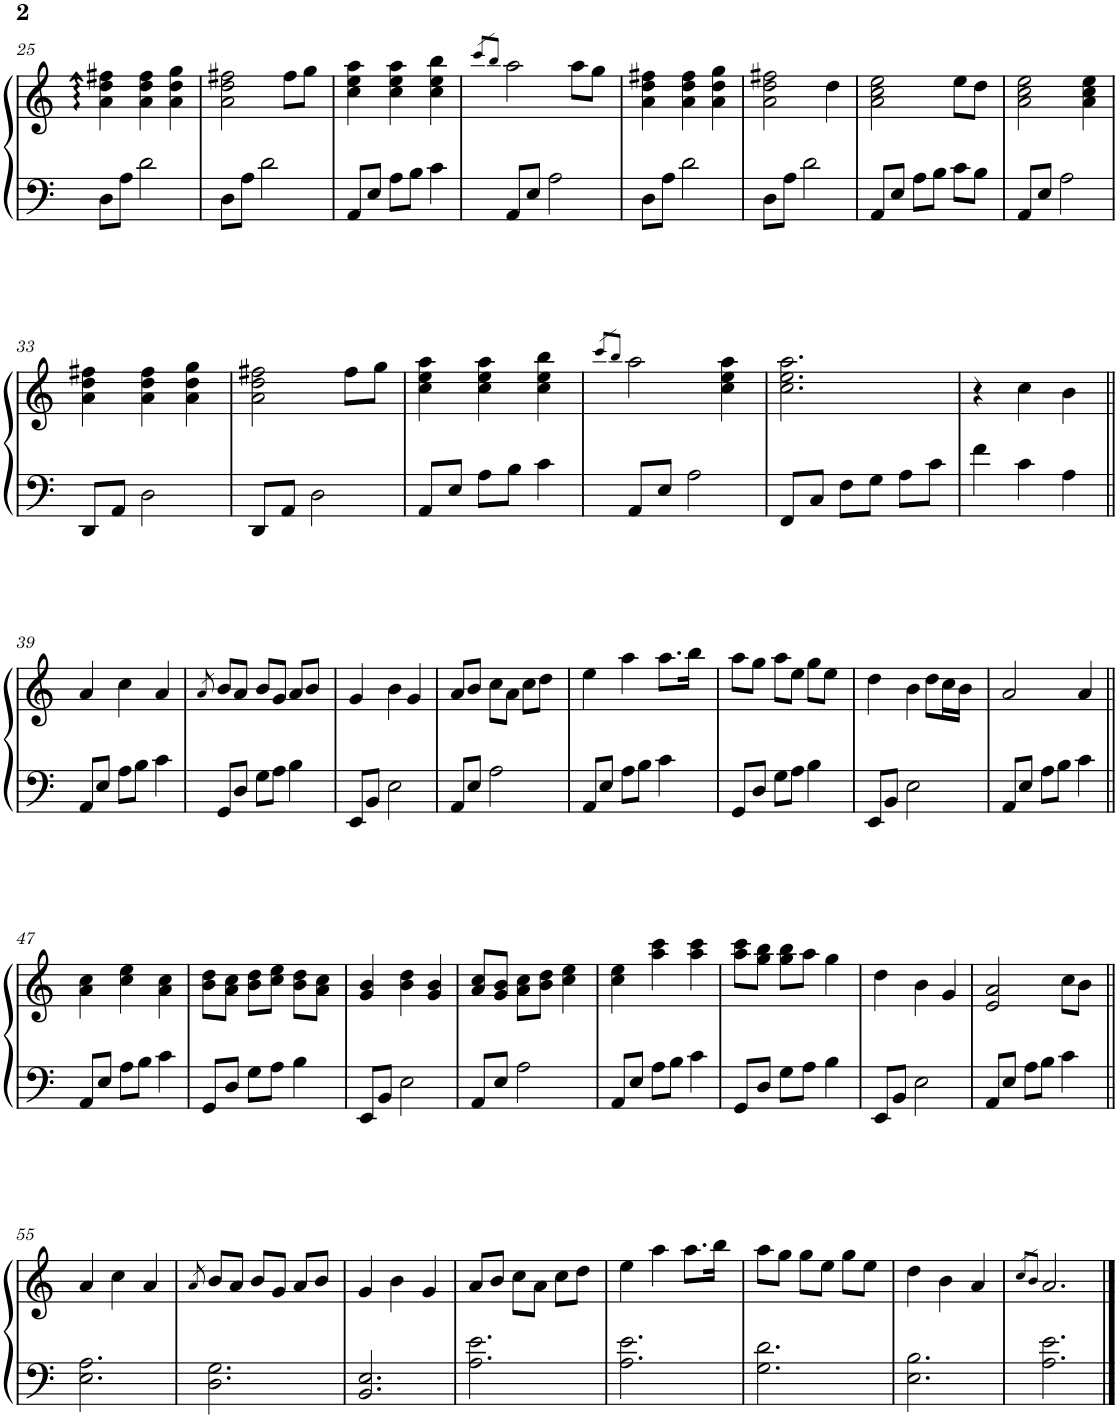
**kern	**kern
*part1	*part1
*staff2	*staff1
*I"Harp	*
*I'Hrp.	*
!!LO:PB:g=z
*clefF4	*clefG2
*k[]	*k[]
*M3/4	*M3/4
=25	=25
8D\L	4a\ 4dd\ 4ff#X\
8A\J	.
2d\	4a\ 4dd\ 4ff#\
.	4a\ 4dd\ 4gg\
=26	=26
8D\L	2a\ 2dd\ 2ff#X\
8A\J	.
2d\	.
.	8ff#\L
.	8gg\J
=27	=27
8AA/L	4cc\ 4ee\ 4aa\
8E/J	.
8A\L	4cc\ 4ee\ 4aa\
8B\J	.
4c\	4cc\ 4ee\ 4bb\
=28	=28
.	8qccc/L
.	8qbb/J
8AA/L	2aa\
8E/J	.
2A\	.
.	8aa\L
.	8gg\J
=29	=29
8D\L	4a\ 4dd\ 4ff#X\
8A\J	.
2d\	4a\ 4dd\ 4ff#\
.	4a\ 4dd\ 4gg\
=30	=30
8D\L	2a\ 2dd\ 2ff#X\
8A\J	.
2d\	.
.	4dd\
=31	=31
8AA/L	2a\ 2cc\ 2ee\
8E/J	.
8A\L	.
8B\J	.
8c\L	8ee\L
8B\J	8dd\J
=32	=32
8AA/L	2a\ 2cc\ 2ee\
8E/J	.
2A\	.
.	4a\ 4cc\ 4ee\
!!LO:LB:g=z
=33	=33
8DD/L	4a\ 4dd\ 4ff#X\
8AA/J	.
2D\	4a\ 4dd\ 4ff#\
.	4a\ 4dd\ 4gg\
=34	=34
8DD/L	2a\ 2dd\ 2ff#X\
8AA/J	.
2D\	.
.	8ff#\L
.	8gg\J
=35	=35
8AA/L	4cc\ 4ee\ 4aa\
8E/J	.
8A\L	4cc\ 4ee\ 4aa\
8B\J	.
4c\	4cc\ 4ee\ 4bb\
=36	=36
.	8qccc/L
.	8qbb/J
8AA/L	2aa\
8E/J	.
2A\	.
.	4cc\ 4ee\ 4aa\
=37	=37
8FF/L	2.cc\ 2.ee\ 2.aa\
8C/J	.
8F\L	.
8G\J	.
8A\L	.
8c\J	.
=38	=38
4f\	4r
4c\	4cc\
4A\	4b\
!!LO:LB:g=z
=39||	=39||
8AA/L	4a/
8E/J	.
8A\L	4cc\
8B\J	.
4c\	4a/
=40	=40
.	8qa/
8GG/L	8b/L
8D/J	8a/J
8G\L	8b/L
8A\J	8g/J
4B\	8a/L
.	8b/J
=41	=41
8EE/L	4g/
8BB/J	.
2E\	4b\
.	4g/
=42	=42
8AA/L	8a/L
8E/J	8b/J
2A\	8cc\L
.	8a\J
.	8cc\L
.	8dd\J
=43	=43
8AA/L	4ee\
8E/J	.
8A\L	4aa\
8B\J	.
4c\	8.aa\L
.	16bb\Jk
=44	=44
8GG/L	8aa\L
8D/J	8gg\J
8G\L	8aa\L
8A\J	8ee\J
4B\	8gg\L
.	8ee\J
=45	=45
8EE/L	4dd\
8BB/J	.
2E\	4b\
.	8dd\L
.	16cc\L
.	16b\JJ
=46	=46
8AA/L	2a/
8E/J	.
8A\L	.
8B\J	.
4c\	4a/
!!LO:LB:g=z
=47||	=47||
8AA/L	4a\ 4cc\
8E/J	.
8A\L	4cc\ 4ee\
8B\J	.
4c\	4a\ 4cc\
=48	=48
8GG/L	8b\ 8dd\L
8D/J	8a\ 8cc\J
8G\L	8b\ 8dd\L
8A\J	8cc\ 8ee\J
4B\	8b\ 8dd\L
.	8a\ 8cc\J
=49	=49
8EE/L	4g/ 4b/
8BB/J	.
2E\	4b\ 4dd\
.	4g/ 4b/
=50	=50
8AA/L	8a/ 8cc/L
8E/J	8g/ 8b/J
2A\	8a\ 8cc\L
.	8b\ 8dd\J
.	4cc\ 4ee\
=51	=51
8AA/L	4cc\ 4ee\
8E/J	.
8A\L	4aa\ 4ccc\
8B\J	.
4c\	4aa\ 4ccc\
=52	=52
8GG/L	8aa\ 8ccc\L
8D/J	8gg\ 8bb\J
8G\L	8gg\ 8bb\L
8A\J	8aa\J
4B\	4gg\
=53	=53
8EE/L	4dd\
8BB/J	.
2E\	4b\
.	4g/
=54	=54
8AA/L	2e/ 2a/
8E/J	.
8A\L	.
8B\J	.
4c\	8cc\L
.	8b\J
!!LO:LB:g=z
=55||	=55||
2.E\ 2.A\	4a/
.	4cc\
.	4a/
=56	=56
.	8qa/
2.D\ 2.G\	8b/L
.	8a/J
.	8b/L
.	8g/J
.	8a/L
.	8b/J
=57	=57
2.BB/ 2.E/	4g/
.	4b\
.	4g/
=58	=58
2.A\ 2.e\	8a/L
.	8b/J
.	8cc\L
.	8a\J
.	8cc\L
.	8dd\J
=59	=59
2.A\ 2.e\	4ee\
.	4aa\
.	8.aa\L
.	16bb\Jk
=60	=60
2.G\ 2.d\	8aa\L
.	8gg\J
.	8gg\L
.	8ee\J
.	8gg\L
.	8ee\J
=61	=61
2.E\ 2.B\	4dd\
.	4b\
.	4a/
=62	=62
.	8qcc/L
.	8qb/J
2.A\ 2.e\	2.a/
==	==
*-	*-
